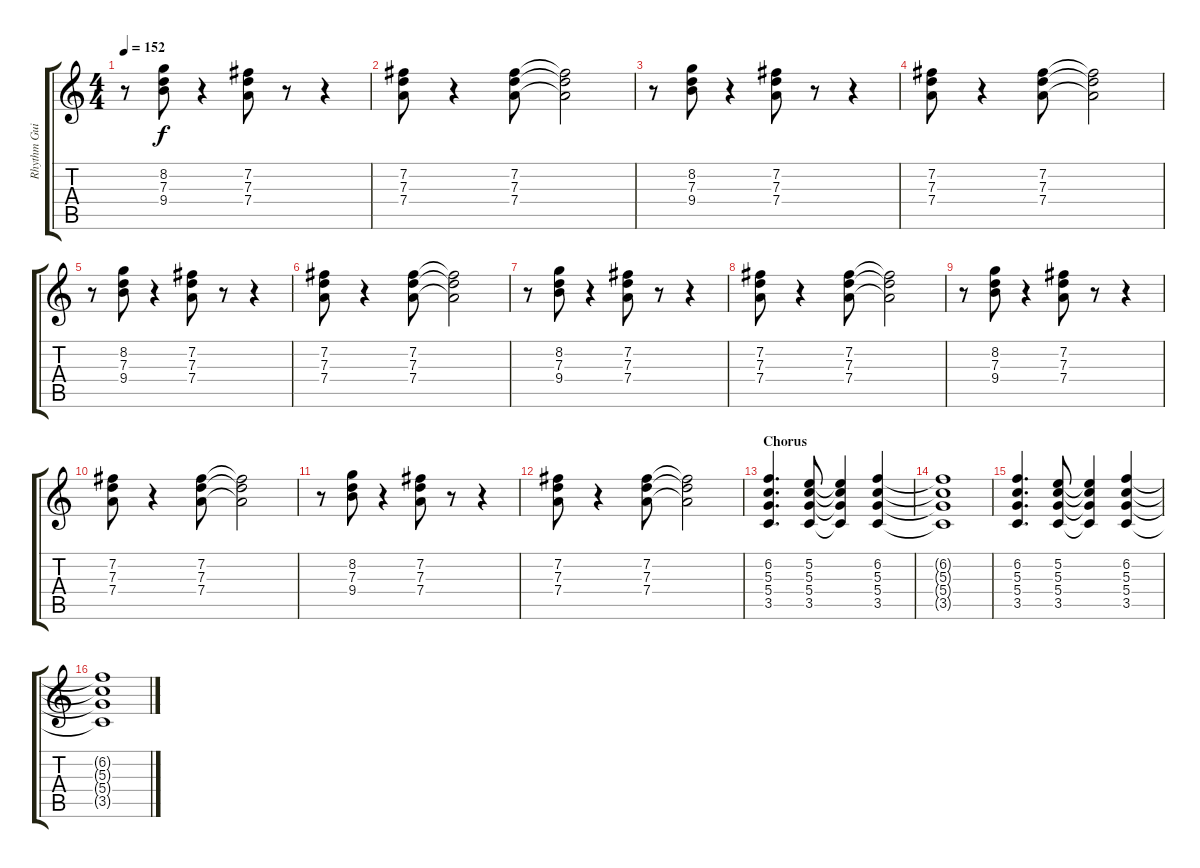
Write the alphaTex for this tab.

\track ("Rhythm Guitar (Standard Tuning)" "Rhythm Gui") {instrument distortionguitar}
\staff {score tabs}
\tuning (E4 B3 G3 D3 A2 E2) {hide}
\ts (4 4)
\tempo 152
\clef g2
\ks c
r.8{dy f} (8.2 7.3 9.4).8 r.4 (7.2 7.3 7.4).8 r.8 r.4 |
(7.2 7.3 7.4).8 r.4 (7.2 7.3 7.4).8 (7.2{t} 7.3{t} 7.4{t}).2 |
r.8 (8.2 7.3 9.4).8 r.4 (7.2 7.3 7.4).8 r.8 r.4 |
(7.2 7.3 7.4).8 r.4 (7.2 7.3 7.4).8 (7.2{t} 7.3{t} 7.4{t}).2 |
r.8 (8.2 7.3 9.4).8 r.4 (7.2 7.3 7.4).8 r.8 r.4 |
(7.2 7.3 7.4).8 r.4 (7.2 7.3 7.4).8 (7.2{t} 7.3{t} 7.4{t}).2 |
r.8 (8.2 7.3 9.4).8 r.4 (7.2 7.3 7.4).8 r.8 r.4 |
(7.2 7.3 7.4).8 r.4 (7.2 7.3 7.4).8 (7.2{t} 7.3{t} 7.4{t}).2 |
r.8 (8.2 7.3 9.4).8 r.4 (7.2 7.3 7.4).8 r.8 r.4 |
(7.2 7.3 7.4).8 r.4 (7.2 7.3 7.4).8 (7.2{t} 7.3{t} 7.4{t}).2 |
r.8 (8.2 7.3 9.4).8 r.4 (7.2 7.3 7.4).8 r.8 r.4 |
(7.2 7.3 7.4).8 r.4 (7.2 7.3 7.4).8 (7.2{t} 7.3{t} 7.4{t}).2 |
\section ("" "Chorus")
(6.2 5.3 5.4 3.5).4{d} (5.2 5.3 5.4 3.5).8 (5.2{t} 5.3{t} 5.4{t} 3.5{t}).4 (6.2 5.3 5.4 3.5).4 |
(6.2{t} 5.3{t} 5.4{t} 3.5{t}).1 |
(6.2 5.3 5.4 3.5).4{d} (5.2 5.3 5.4 3.5).8 (5.2{t} 5.3{t} 5.4{t} 3.5{t}).4 (6.2 5.3 5.4 3.5).4 |
(6.2{t} 5.3{t} 5.4{t} 3.5{t}).1
